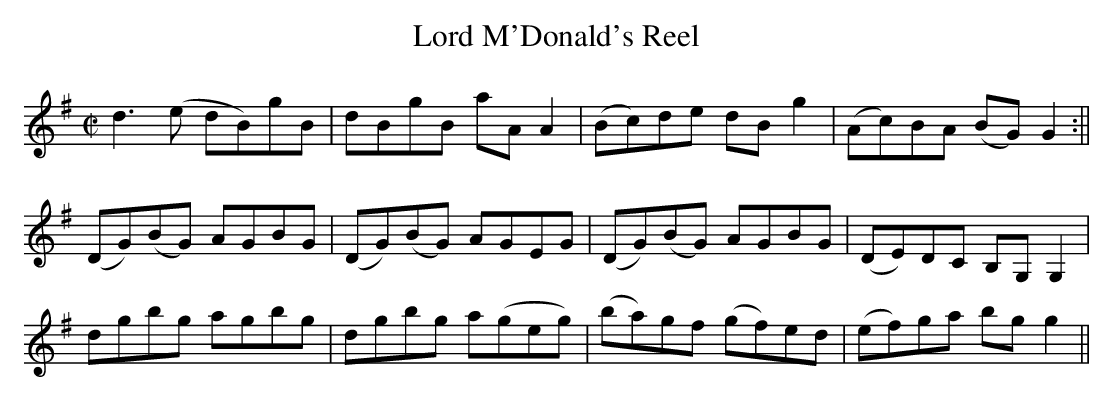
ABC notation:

X:1
T:Lord M'Donald's Reel
M:C|
L:1/8
K:G
d3 (e dB)gB|dBgB aA A2|(Bc)de dB g2|(Ac)BA (BG) G2:||
(DG)(BG) AGBG|(DG)(BG) AGEG|(DG)(BG) AGBG|(DE)DC B,G,G,2|
dgbg agbg|dgbg a(geg)|(ba)gf (gf)ed|(ef)ga bg g2 !Fine!||
